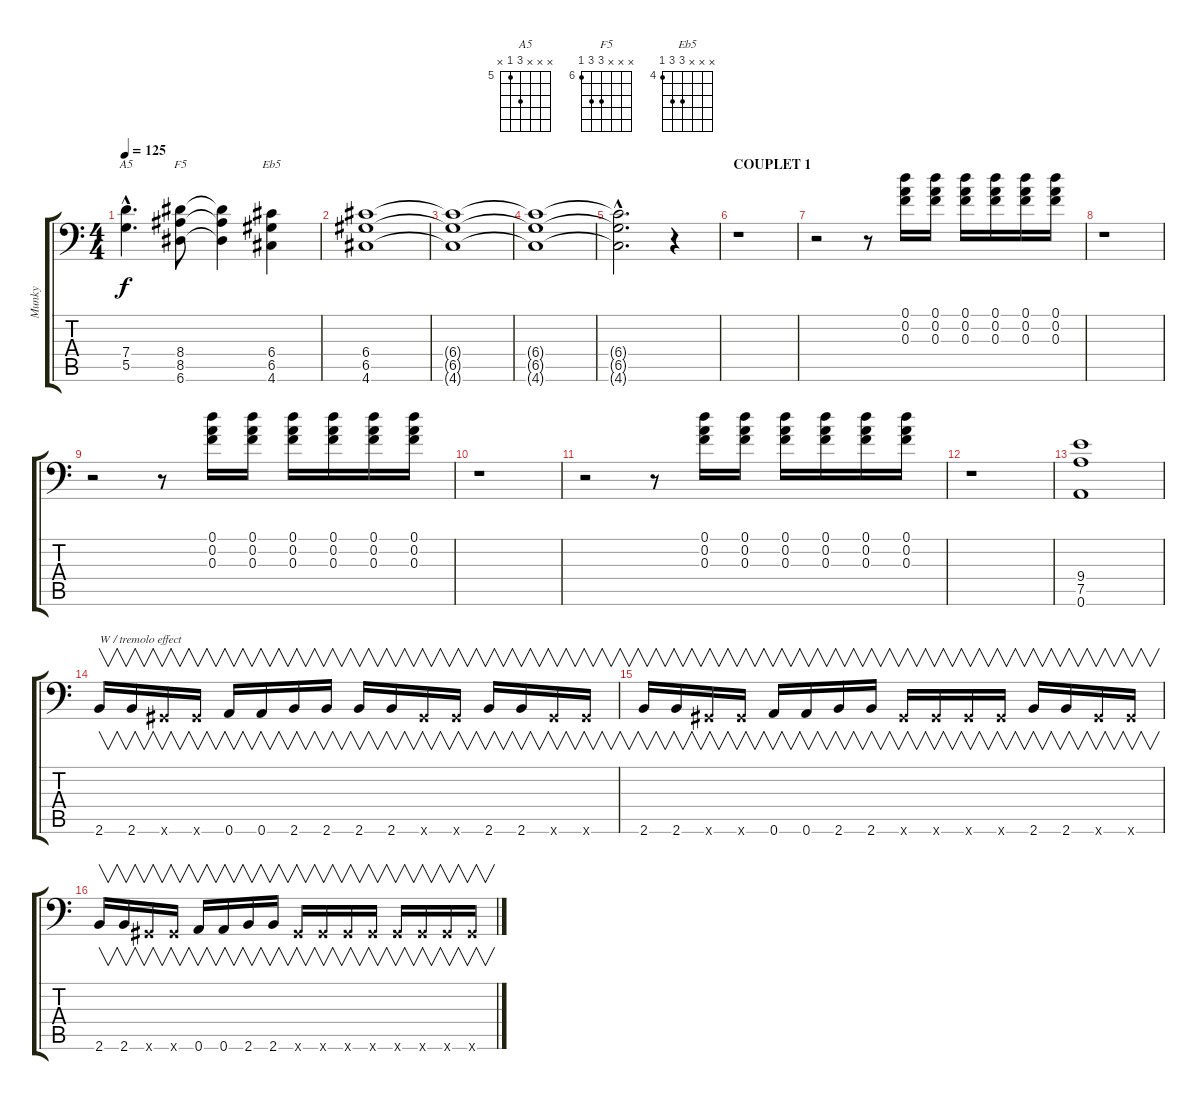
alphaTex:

\track ("Munky" "Munky") {instrument distortionguitar}
\staff {score tabs}
\tuning (D4 A3 F3 G2 D2 A1) {hide}
\chord ("A5" x x x 7 5 x) {firstfret 5}
\chord ("F5" x x x 8 8 6) {firstfret 6}
\chord ("Eb5" x x x 6 6 4) {firstfret 4}
\ts (4 4)
\tempo 125
\clef f4
\ks c
(7.4{hac} 5.5{hac}).4{d ch "A5" dy f} (8.4 8.5 6.6).8{ch "F5"} (8.4{t} 8.5{t} 6.6{t}).4 (6.4 6.5 4.6).4{ch "Eb5"} |
(6.4 6.5 4.6).1 |
(6.4{t} 6.5{t} 4.6{t}).1 |
(6.4{t} 6.5{t} 4.6{t}).1 |
(6.4{hac t} 6.5{hac t} 4.6{hac t}).2{d} r.4 |
\section ("" "COUPLET 1")
r.1 |
r.2 r.8 (0.1 0.2 0.3).16 (0.1 0.2 0.3).16 (0.1 0.2 0.3).16 (0.1 0.2 0.3).16 (0.1 0.2 0.3).16 (0.1 0.2 0.3).16 |
r.1 |
r.2 r.8 (0.1 0.2 0.3).16 (0.1 0.2 0.3).16 (0.1 0.2 0.3).16 (0.1 0.2 0.3).16 (0.1 0.2 0.3).16 (0.1 0.2 0.3).16 |
r.1 |
r.2 r.8 (0.1 0.2 0.3).16 (0.1 0.2 0.3).16 (0.1 0.2 0.3).16 (0.1 0.2 0.3).16 (0.1 0.2 0.3).16 (0.1 0.2 0.3).16 |
r.1 |
(9.4 7.5 0.6).1 |
2.6.16{v txt "W / tremolo effect"} 2.6.16{v} -1.6{x}.16{v} -1.6{x}.16{v} 0.6.16{v} 0.6.16{v} 2.6.16{v} 2.6.16{v} 2.6.16{v} 2.6.16{v} -1.6{x}.16{v} -1.6{x}.16{v} 2.6.16{v} 2.6.16{v} -1.6{x}.16{v} -1.6{x}.16{v} |
2.6.16{v} 2.6.16{v} -1.6{x}.16{v} -1.6{x}.16{v} 0.6.16{v} 0.6.16{v} 2.6.16{v} 2.6.16{v} -1.6{x}.16{v} -1.6{x}.16{v} -1.6{x}.16{v} -1.6{x}.16{v} 2.6.16{v} 2.6.16{v} -1.6{x}.16{v} -1.6{x}.16{v} |
2.6.16{v} 2.6.16{v} -1.6{x}.16{v} -1.6{x}.16{v} 0.6.16{v} 0.6.16{v} 2.6.16{v} 2.6.16{v} -1.6{x}.16{v} -1.6{x}.16{v} -1.6{x}.16{v} -1.6{x}.16{v} -1.6{x}.16{v} -1.6{x}.16{v} -1.6{x}.16{v} -1.6{x}.16{v}
